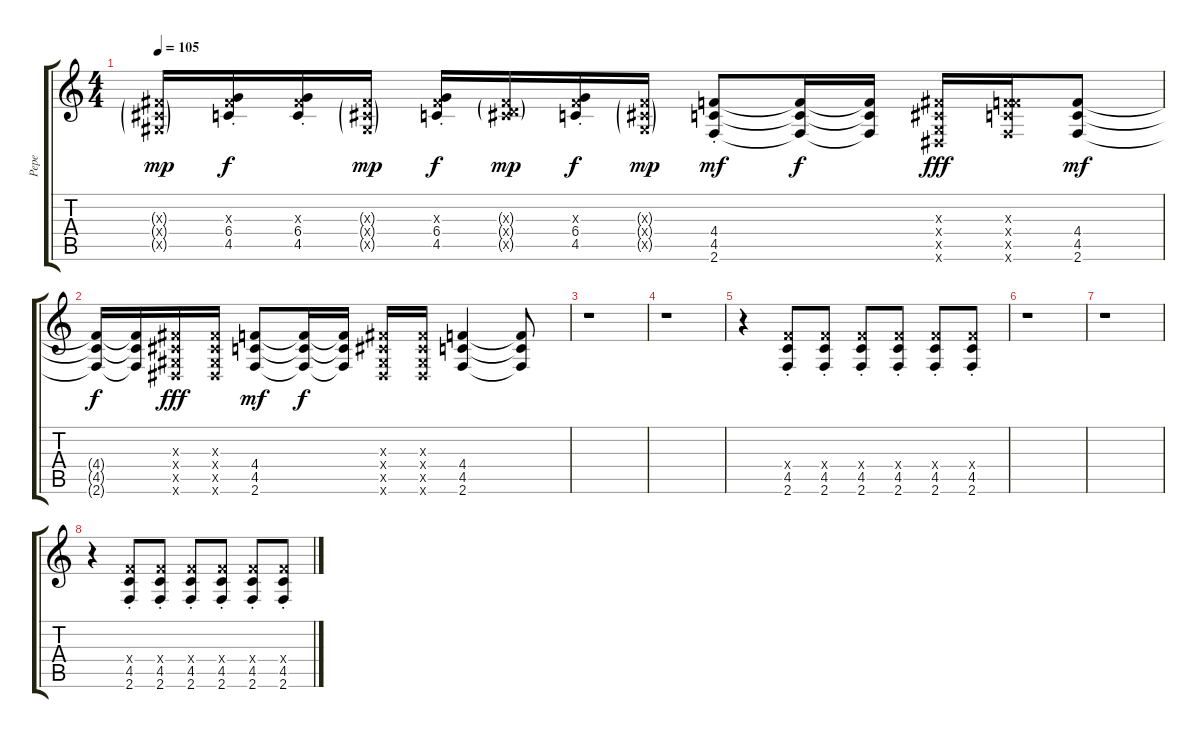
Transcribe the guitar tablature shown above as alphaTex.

\track ("Pepe" "Pepe") {instrument distortionguitar}
\staff {score tabs}
\tuning (Eb4 Bb3 Gb3 Db3 Ab2 Eb2) {hide}
\ts (4 4)
\tempo 105
\clef g2
\ks c
(0.3{g x} 0.4{g x} 0.5{g x}).16{dy mp} (0.3{x} 6.4{st} 4.5).16{dy f} (0.3{x} 6.4{st} 4.5).16 (0.3{g x} 0.4{g x} 0.5{g x}).16{dy mp} (0.3{x} 6.4{st} 4.5{st}).16{dy f} (0.3{g x} 0.4{g x} 6.5{g x}).16{dy mp} (0.3{x} 6.4{st} 4.5).16{dy f} (0.3{g x} 0.4{g x} 0.5{g x}).16{dy mp} (4.4 4.5 2.6{st}).8{dy mf} (4.4{t} 4.5{t} 2.6{t}).16{dy f} (4.4{t} 4.5{t} 2.6{t}).16 (0.3{x} 0.4{x} 0.5{x} 0.6{x}).16{dy fff} (0.3{x} 4.4{x} 4.5{x} 2.6{x}).16 (4.4 4.5 2.6).8{dy mf} |
(4.4{t} 4.5{t} 2.6{t}).16{dy f} (4.4{t} 4.5{t} 2.6{t}).16 (0.3{x} 0.4{x} 0.5{x} 0.6{x}).16{dy fff} (0.3{x} 0.4{x} 0.5{x} 0.6{x}).16 (4.4 4.5 2.6).8{dy mf} (4.4{t} 4.5{t} 2.6{t}).16{dy f} (4.4{t} 4.5{t} 2.6{t}).16 (0.3{x} 0.4{x} 0.5{x} 0.6{x}).16 (0.3{x} 0.4{x} 0.5{x} 0.6{x}).16 (4.4 4.5 2.6).4 (4.4{t} 4.5{t} 2.6{t}).8 |
r.1 |
r.1 |
r.4 (4.4{x} 4.5{st} 2.6{st}).8 (4.4{x} 4.5{st} 2.6{st}).8 (4.4{x} 4.5{st} 2.6{st}).8 (4.4{x} 4.5{st} 2.6{st}).8 (4.4{x} 4.5{st} 2.6{st}).8 (4.4{x} 4.5{st} 2.6{st}).8 |
r.1 |
r.1 |
r.4 (4.4{x} 4.5{st} 2.6{st}).8 (4.4{x} 4.5{st} 2.6{st}).8 (4.4{x} 4.5{st} 2.6{st}).8 (4.4{x} 4.5{st} 2.6{st}).8 (4.4{x} 4.5{st} 2.6{st}).8 (4.4{x} 4.5{st} 2.6{st}).8
